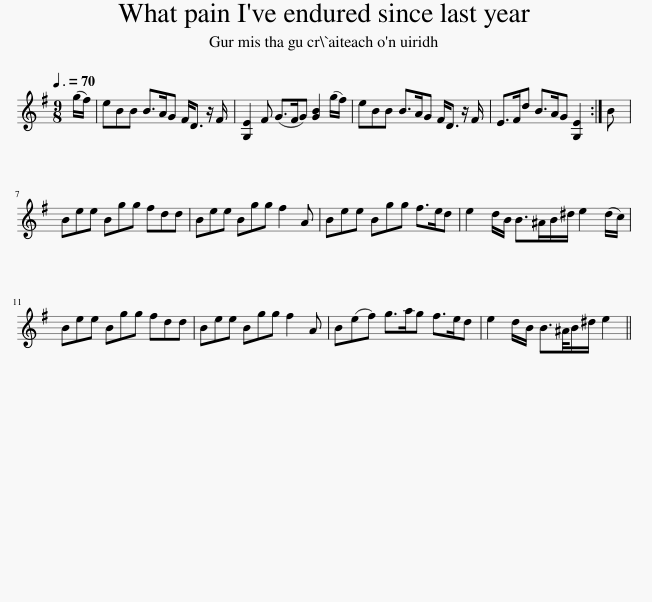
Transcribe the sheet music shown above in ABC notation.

X:1
L:1/8
Q:3/8=70
M:9/8
I:linebreak $
K:G
V:1 treble
V:1
 (g/f/) | eBB B>AG F<D z/ F/ | [G,E]2 F (G>FG) [GB]2 (g/f/) | eBB B>AG F<D z/ F/ | E>Fd B>AG [G,E]2 :| %5
 B |$ Bee Bgg fdd | Bee Bgg f2 A | Bee Bgg f>ed | e2 d/B/ B>^AB/^d/ e2 (d/c/) |$ %10
 Bee Bgg fdd | Bee Bgg f2 A | B(ef) g>ag f>ed | e2 d/B/ B3/2^A/4B/^d/ e2 || %14
